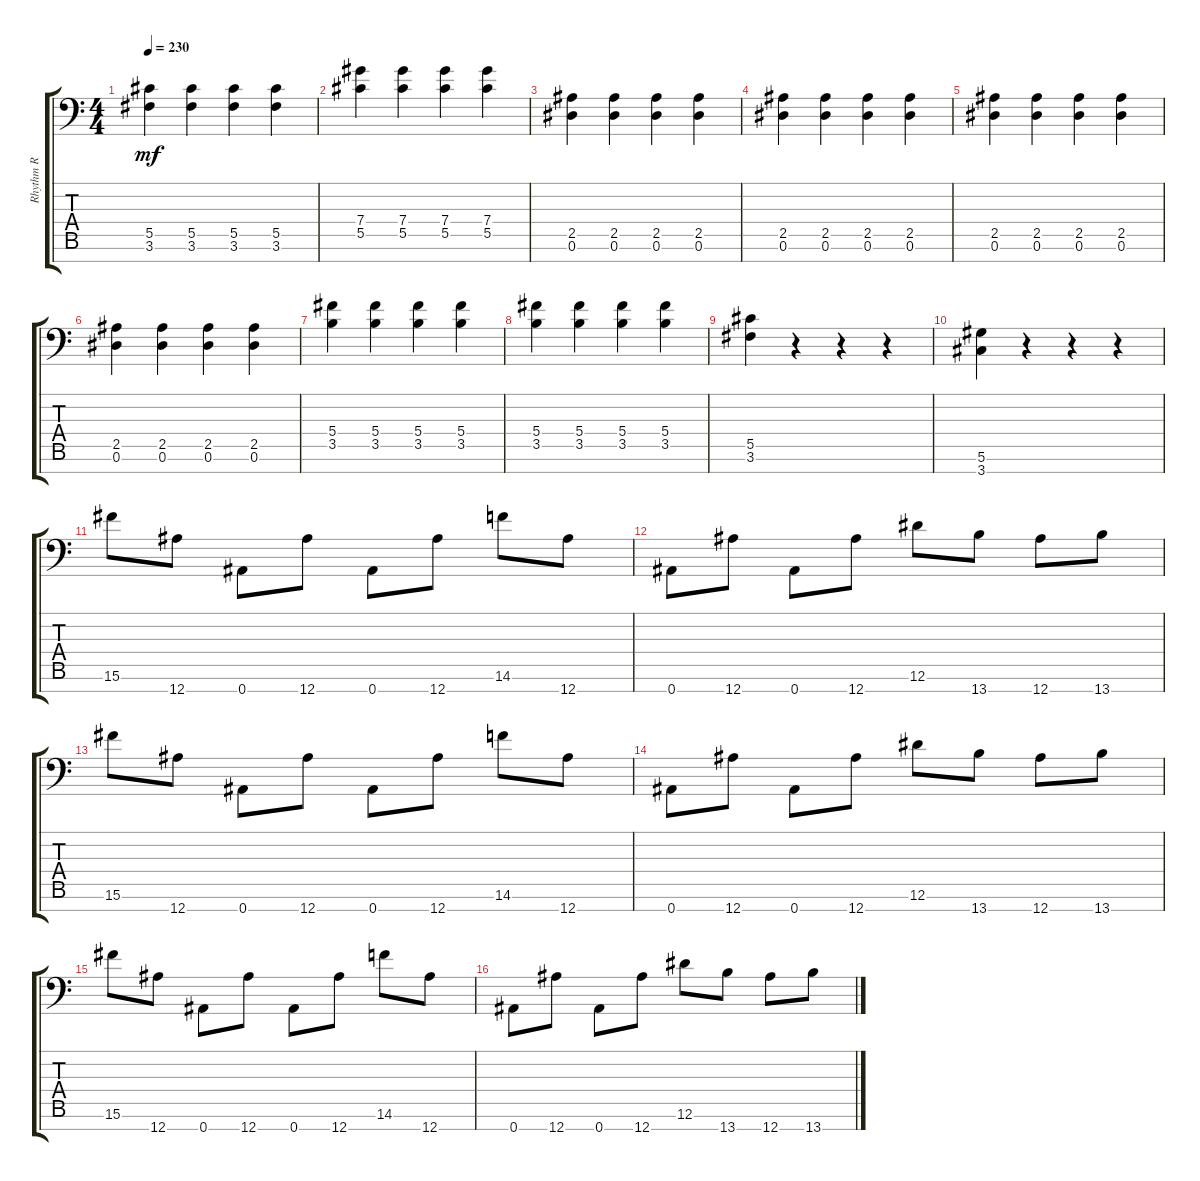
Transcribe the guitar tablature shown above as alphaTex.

\track ("Rhythm R" "Rhythm R") {instrument distortionguitar}
\staff {score tabs}
\tuning (Eb4 Bb3 Gb3 Db3 Ab2 Eb2 Bb1) {hide}
\ts (4 4)
\tempo 230
\clef f4
\ks c
(5.5 3.6).4{dy mf} (5.5 3.6).4 (5.5 3.6).4 (5.5 3.6).4 |
(7.4 5.5).4 (7.4 5.5).4 (7.4 5.5).4 (7.4 5.5).4 |
(2.5 0.6).4 (2.5 0.6).4 (2.5 0.6).4 (2.5 0.6).4 |
(2.5 0.6).4 (2.5 0.6).4 (2.5 0.6).4 (2.5 0.6).4 |
(2.5 0.6).4 (2.5 0.6).4 (2.5 0.6).4 (2.5 0.6).4 |
(2.5 0.6).4 (2.5 0.6).4 (2.5 0.6).4 (2.5 0.6).4 |
(5.4 3.5).4 (5.4 3.5).4 (5.4 3.5).4 (5.4 3.5).4 |
(5.4 3.5).4 (5.4 3.5).4 (5.4 3.5).4 (5.4 3.5).4 |
(5.5 3.6).4 r.4 r.4 r.4 |
(5.6 3.7).4 r.4 r.4 r.4 |
15.6.8 12.7.8 0.7.8 12.7.8 0.7.8 12.7.8 14.6.8 12.7.8 |
0.7.8 12.7.8 0.7.8 12.7.8 12.6.8 13.7.8 12.7.8 13.7.8 |
15.6.8 12.7.8 0.7.8 12.7.8 0.7.8 12.7.8 14.6.8 12.7.8 |
0.7.8 12.7.8 0.7.8 12.7.8 12.6.8 13.7.8 12.7.8 13.7.8 |
15.6.8 12.7.8 0.7.8 12.7.8 0.7.8 12.7.8 14.6.8 12.7.8 |
0.7.8 12.7.8 0.7.8 12.7.8 12.6.8 13.7.8 12.7.8 13.7.8
